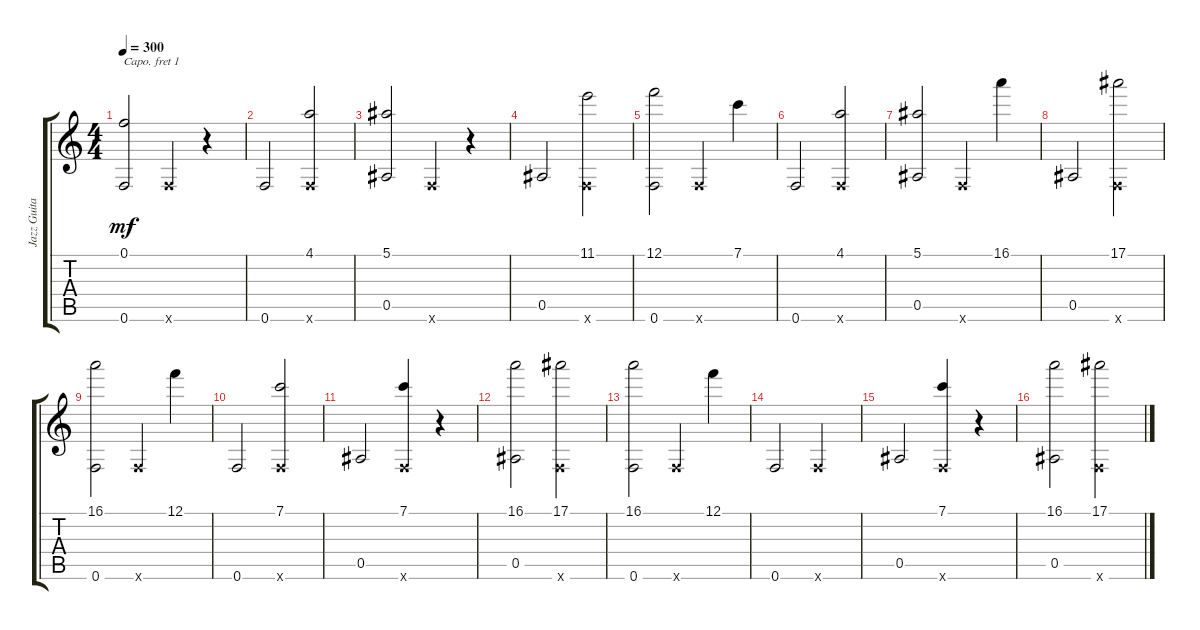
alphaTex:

\track ("Jazz Guitar" "Jazz Guita") {instrument electricguitarjazz}
\staff {score tabs}
\capo 1
\tuning (E4 B3 G3 D3 A2 E2) {hide}
\ts (4 4)
\tempo 300
\clef g2
\ks c
(0.1 0.6).2{dy mf} 0.6{x}.4 r.4 |
0.6.2 (4.1 0.6{x}).2 |
(5.1 0.5).2 0.6{x}.4 r.4 |
0.5.2 (11.1 0.6{x}).2 |
(12.1 0.6).2 0.6{x}.4 7.1.4 |
0.6.2 (4.1 0.6{x}).2 |
(5.1 0.5).2 0.6{x}.4 16.1.4 |
0.5.2 (17.1 0.6{x}).2 |
(16.1 0.6).2 0.6{x}.4 12.1.4 |
0.6.2 (7.1 0.6{x}).2 |
0.5.2 (7.1 0.6{x}).4 r.4 |
(16.1 0.5).2 (17.1 0.6{x}).2 |
(16.1 0.6).2 0.6{x}.4 12.1.4 |
0.6.2 0.6{x}.2 |
0.5.2 (7.1 0.6{x}).4 r.4 |
(16.1 0.5).2 (17.1 0.6{x}).2
